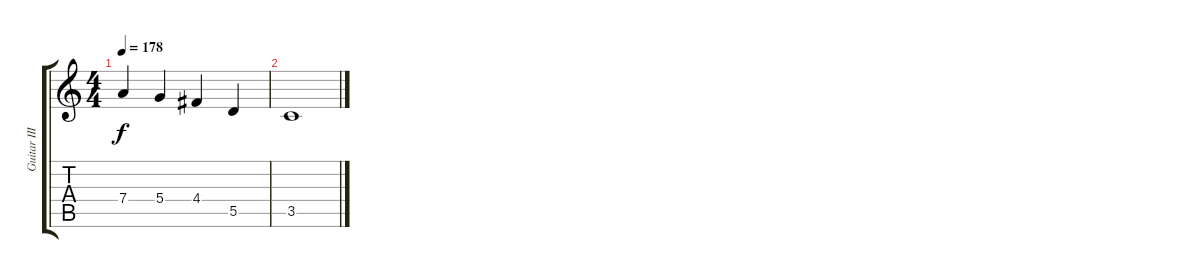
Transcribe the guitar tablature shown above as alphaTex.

\track ("Guitar III" "Guitar III") {instrument distortionguitar}
\staff {score tabs}
\tuning (E4 B3 G3 D3 A2 E2) {hide}
\ts (4 4)
\tempo 178
\clef g2
\ks c
7.4.4{dy f} 5.4.4 4.4.4 5.5.4 |
3.5.1
